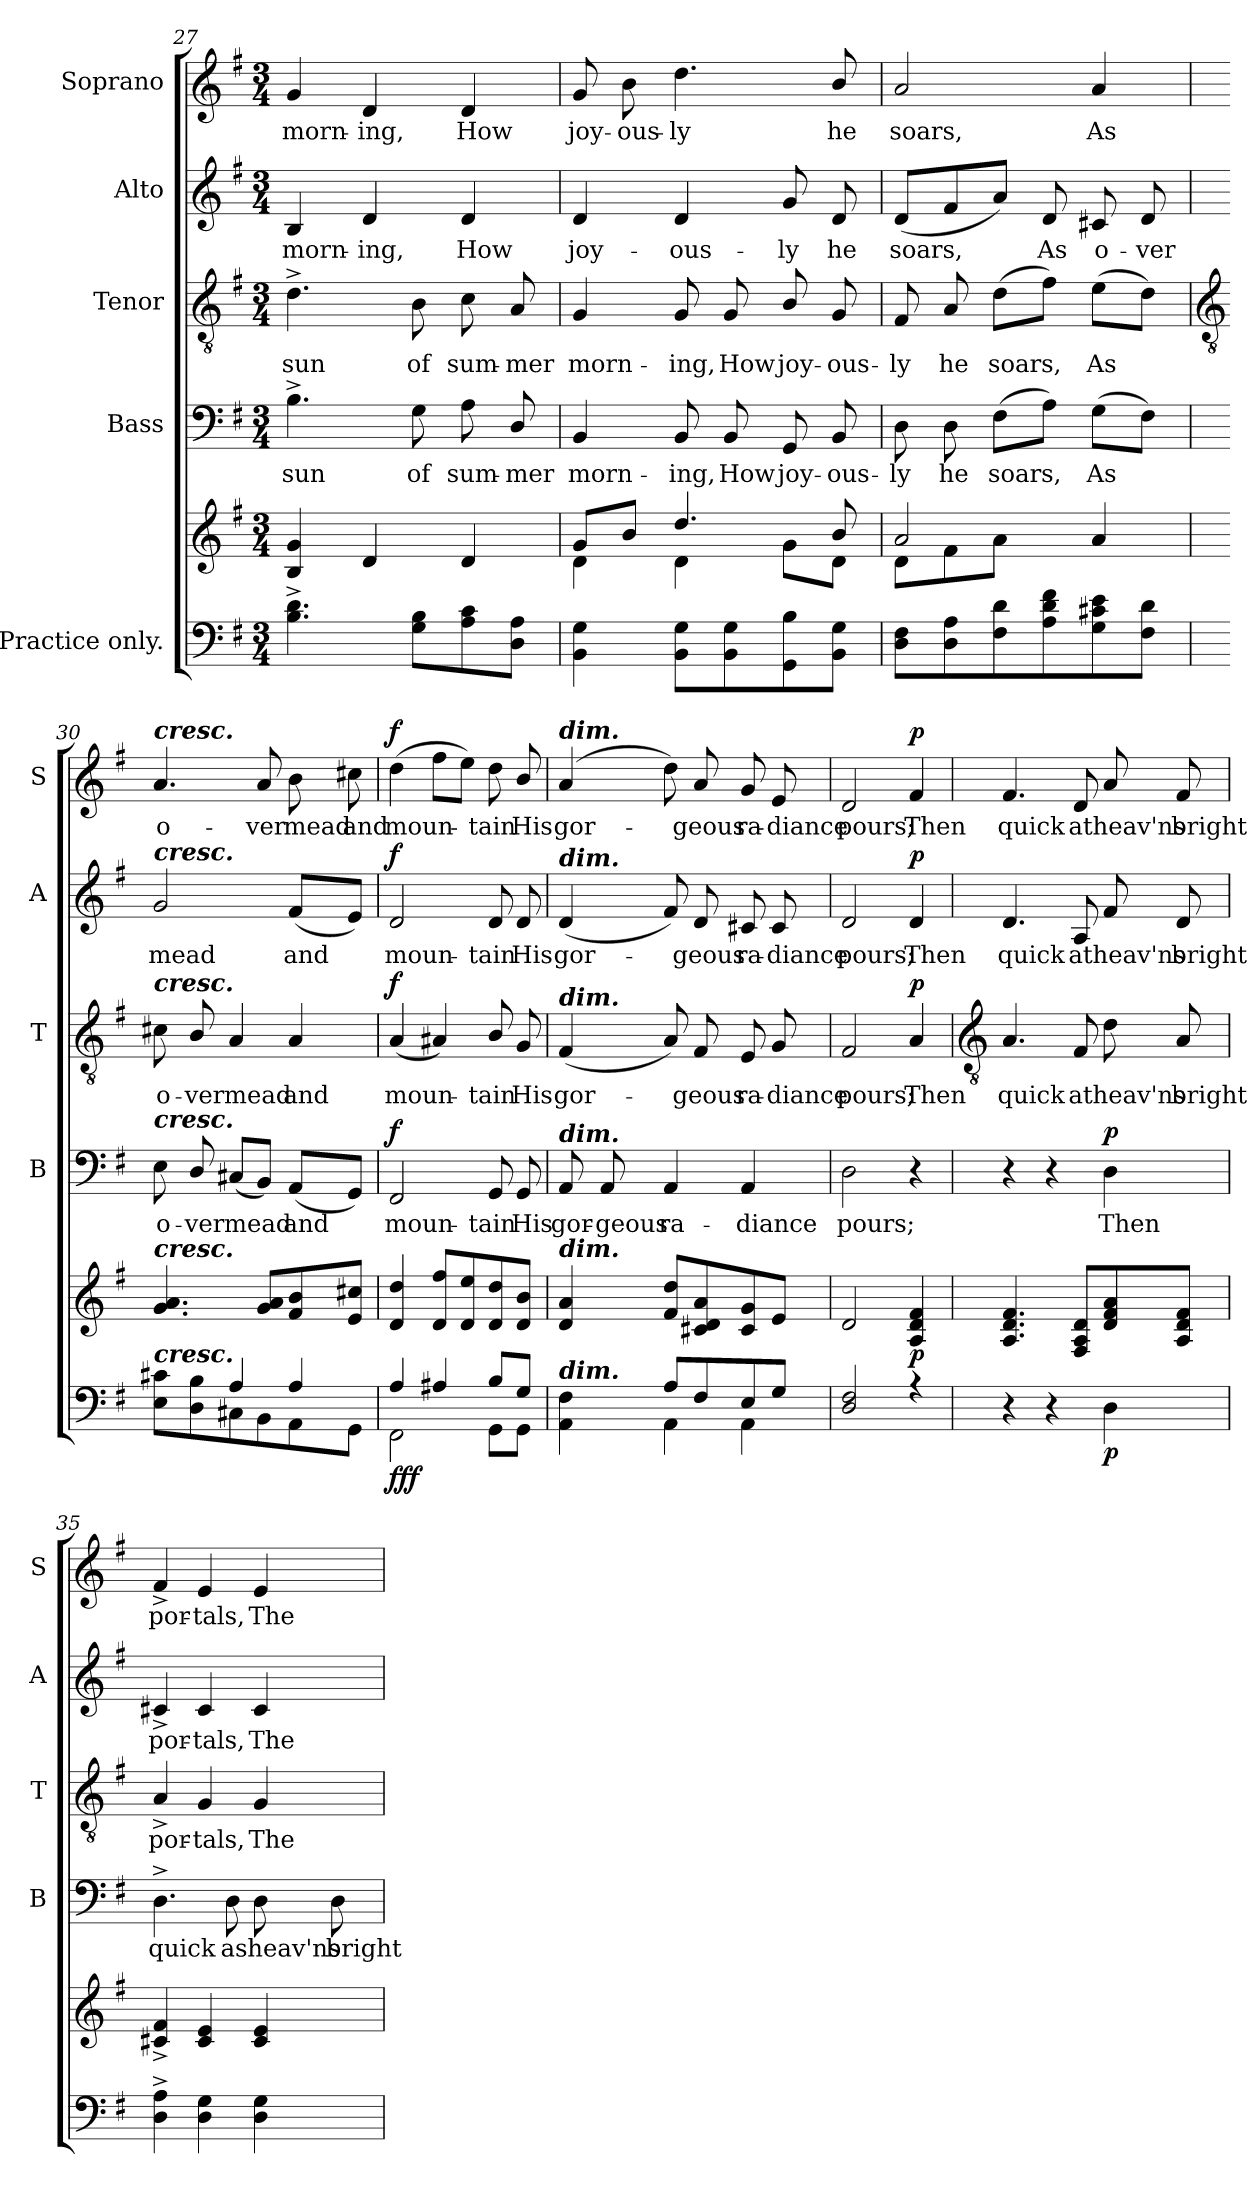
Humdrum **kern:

**kern	**kern	**dynam	**kern	**text	**dynam	**kern	**text	**dynam	**kern	**text	**dynam	**kern	**text	**dynam
*part5	*part5	*part5	*part4	*part4	*part4	*part3	*part3	*part3	*part2	*part2	*part2	*part1	*part1	*part1
*staff6	*staff5	*staff5/6	*staff4	*staff4	*staff4	*staff3	*staff3	*staff3	*staff2	*staff2	*staff2	*staff1	*staff1	*staff1
*I"Practice only.	*	*	*I"Bass	*	*	*I"Tenor	*	*	*I"Alto	*	*	*I"Soprano	*	*
*	*	*	*I'B	*	*	*I'T	*	*	*I'A	*	*	*I'S	*	*
*clefF4	*clefG2	*	*clefF4	*	*	*clefGv2	*	*	*clefG2	*	*	*clefG2	*	*
*k[f#]	*k[f#]	*	*k[f#]	*	*	*k[f#]	*	*	*k[f#]	*	*	*k[f#]	*	*
*G:	*G:	*	*G:	*	*	*G:	*	*	*G:	*	*	*G:	*	*
*M3/4	*M3/4	*	*M3/4	*	*	*M3/4	*	*	*M3/4	*	*	*M3/4	*	*
=27	=27	=27	=27	=27	=27	=27	=27	=27	=27	=27	=27	=27	=27	=27
*	*^	*	*	*	*	*	*	*	*	*	*	*	*	*
!	!	!	!	!	!LO:LY:b	!	!	!LO:LY:b	!	!	!LO:LY:b	!	!	!LO:LY:b	!
4.B^ 4.d^	4B 4g	2.ryy	.	4.B^	sun	.	4.d^	sun	.	4B	morn-	.	4g	morn-	.
!	!	!	!	!	!	!	!	!	!	!	!LO:LY:b	!	!	!LO:LY:b	!
.	4d	.	.	.	.	.	.	.	.	4d	-ing,	.	4d	-ing,	.
!	!	!	!	!	!LO:LY:b	!	!	!LO:LY:b	!	!	!	!	!	!	!
8G 8BL	.	.	.	8G	of	.	8B	of	.	.	.	.	.	.	.
!	!	!	!	!	!LO:LY:b	!	!	!LO:LY:b	!	!	!LO:LY:b	!	!	!LO:LY:b	!
8A 8c	4d	.	.	8A	sum-	.	8c	sum-	.	4d	How	.	4d	How	.
!	!	!	!	!	!LO:LY:b	!	!	!LO:LY:b	!	!	!	!	!	!	!
8D 8AJ	.	.	.	8D/	-mer	.	8A	-mer	.	.	.	.	.	.	.
=28	=28	=28	=28	=28	=28	=28	=28	=28	=28	=28	=28	=28	=28	=28	=28
!	!	!	!	!	!LO:LY:b	!	!	!LO:LY:b	!	!	!LO:LY:b	!	!	!LO:LY:b	!
4BB 4G	8gL	4d\	.	4BB	morn-	.	4G	morn-	.	4d	joy-	.	8g	joy-	.
!	!	!	!	!	!	!	!	!	!	!	!	!	!	!LO:LY:b	!
.	8bJ	.	.	.	.	.	.	.	.	.	.	.	8b	-ous-	.
!	!	!	!	!	!LO:LY:b	!	!	!LO:LY:b	!	!	!LO:LY:b	!	!	!LO:LY:b	!
8BB 8GL	4.dd/	4d\	.	8BB	-ing,	.	8G	-ing,	.	4d	-ous-	.	4.dd	-ly	.
!	!	!	!	!	!LO:LY:b	!	!	!LO:LY:b	!	!	!	!	!	!	!
8BB 8G	.	.	.	8BB	How	.	8G	How	.	.	.	.	.	.	.
!	!	!	!	!	!LO:LY:b	!	!	!LO:LY:b	!	!	!LO:LY:b	!	!	!	!
8GG 8B	.	8g\L	.	8GG	joy-	.	8B/	joy-	.	8g	-ly	.	.	.	.
!	!	!	!	!	!LO:LY:b	!	!	!LO:LY:b	!	!	!LO:LY:b	!	!	!LO:LY:b	!
8BB 8GJ	8b/	8d\J	.	8BB	-ous-	.	8G	-ous-	.	8d	he	.	8b/	he	.
=29	=29	=29	=29	=29	=29	=29	=29	=29	=29	=29	=29	=29	=29	=29	=29
!	!	!	!	!	!LO:LY:b	!	!	!LO:LY:b	!	!	!LO:LY:b	!	!	!LO:LY:b	!
8D 8F#L	2a	8d\L	.	8D	-ly	.	8F#	-ly	.	(<8dL	soars,	.	2a	soars,	.
!	!	!	!	!	!LO:LY:b	!	!	!LO:LY:b	!	!	!	!	!	!	!
8D 8A	.	8f#\	.	8D	he	.	8A	he	.	8f#	.	.	.	.	.
!	!	!	!	!	!LO:LY:b	!	!	!LO:LY:b	!	!	!	!	!	!	!
8F# 8d	.	8a\J	.	(>8F#L	soars,	.	(>8dL	soars,	.	8aJ)	.	.	.	.	.
!	!	!	!	!	!	!	!	!	!	!	!LO:LY:b	!	!	!	!
8A 8d 8f#	.	4.ryy	.	8AJ)	.	.	8f#J)	.	.	8d	As	.	.	.	.
!	!	!	!	!	!LO:LY:b	!	!	!LO:LY:b	!	!	!LO:LY:b	!	!	!LO:LY:b	!
8G 8c#X 8e	4a	.	.	(>8GL	As	.	(>8eL	As	.	8c#X	o-	.	4a	As	.
!	!	!	!	!	!	!	!	!	!	!	!LO:LY:b	!	!	!	!
8F# 8dJ	.	.	.	8F#J)	.	.	8dJ)	.	.	8d	-ver	.	.	.	.
*	*v	*v	*	*	*	*	*	*	*	*	*	*	*	*	*
!!LO:LB:g=z
=30	=30	=30	=30	=30	=30	=30	=30	=30	=30	=30	=30	=30	=30	=30
*	*	*	*	*	*	*clefGv2	*	*	*	*	*	*	*	*
*^	*	*	*	*	*	*	*	*	*	*	*	*	*	*
!	!	!	!	!	!	!	!	!	!	!	!	!	!LO:TX:a:Bi:t=cresc.	!	!
!	!	!	!	!	!	!	!	!	!	!LO:TX:a:Bi:t=cresc.	!	!	!	!	!
!	!	!	!	!	!	!	!LO:TX:a:Bi:t=cresc.	!	!	!	!	!	!	!	!
!	!	!	!	!LO:TX:a:Bi:t=cresc.	!	!	!	!	!	!	!	!	!	!	!
!	!	!LO:TX:a:Bi:t=cresc.	!	!	!	!	!	!	!	!	!	!	!	!	!
!LO:TX:a:Bi:t=cresc.	!	!	!	!	!	!	!	!	!	!	!	!	!	!	!
!	!	!	!	!	!LO:LY:b	!	!	!LO:LY:b	!	!	!LO:LY:b	!	!	!LO:LY:b	!
4ryy	8E\ 8c#X\L	4.g 4.a	.	8E	o-	.	8c#X	o-	.	2g	mead	.	4.a	o-	.
!	!	!	!	!	!LO:LY:b	!	!	!LO:LY:b	!	!	!	!	!	!	!
.	8D\ 8B\	.	.	8D/	-ver	.	8B/	-ver	.	.	.	.	.	.	.
!	!	!	!	!	!LO:LY:b	!	!	!LO:LY:b	!	!	!	!	!	!	!
4A/	8C#X\	.	.	(<8C#XL	mead	.	4A	mead	.	.	.	.	.	.	.
!	!	!	!	!	!	!	!	!	!	!	!	!	!	!LO:LY:b	!
.	8BB\	8g 8aL	.	8BBJ)	.	.	.	.	.	.	.	.	8a	-ver	.
!	!	!	!	!	!LO:LY:b	!	!	!LO:LY:b	!	!	!LO:LY:b	!	!	!LO:LY:b	!
4A/	8AA\	8f# 8b	.	(<8AAL	and	.	4A	and	.	(<8f#L	and	.	8b	mead	.
!	!	!	!	!	!	!	!	!	!	!	!	!	!	!LO:LY:b	!
.	8GG\J	8e 8cc#XJ	.	8GGJ)	.	.	.	.	.	8eJ)	.	.	8cc#X	and	.
=31	=31	=31	=31	=31	=31	=31	=31	=31	=31	=31	=31	=31	=31	=31	=31
!	!	!	!LO:DY:b=2	!	!LO:LY:b	!	!	!LO:LY:b	!	!	!LO:LY:b	!	!	!LO:LY:b	!
!	!	!	!LO:DY:n=1:b=2	!	!	!	!	!	!	!	!	!	!	!	!
!	!	!	!LO:DY:n=2:b	!	!	!LO:DY:b	!	!	!LO:DY:b	!	!	!LO:DY:b	!	!	!LO:DY:b
4A/	2FF#\	4d 4dd	f f f	2FF#	moun-	f	(<4A	moun-	f	2d	moun-	f	(>4dd	moun-	f
4A#X/	.	8d 8ff#L	.	.	.	.	4A#X)	.	.	.	.	.	8ff#L	.	.
.	.	8d 8ee	.	.	.	.	.	.	.	.	.	.	8eeJ)	.	.
!	!	!	!	!	!LO:LY:b	!	!	!LO:LY:b	!	!	!LO:LY:b	!	!	!LO:LY:b	!
8B/L	8GG\L	8d 8dd	.	8GG	-tain	.	8B/	tain	.	8d	-tain	.	8dd	tain	.
!	!	!	!	!	!LO:LY:b	!	!	!LO:LY:b	!	!	!LO:LY:b	!	!	!LO:LY:b	!
8G/J	8GG\J	8d/ 8b/J	.	8GG	His	.	8G	His	.	8d	His	.	8b/	His	.
=32	=32	=32	=32	=32	=32	=32	=32	=32	=32	=32	=32	=32	=32	=32	=32
!	!	!	!	!	!	!	!	!	!	!	!	!	!LO:TX:a:Bi:t=dim.	!	!
!	!	!	!	!	!	!	!	!	!	!LO:TX:a:Bi:t=dim.	!	!	!	!	!
!	!	!	!	!	!	!	!LO:TX:a:Bi:t=dim.	!	!	!	!	!	!	!	!
!	!	!	!	!LO:TX:a:Bi:t=dim.	!	!	!	!	!	!	!	!	!	!	!
!	!	!LO:TX:a:Bi:t=dim.	!	!	!	!	!	!	!	!	!	!	!	!	!
!LO:TX:a:Bi:t=dim.	!	!	!	!	!	!	!	!	!	!	!	!	!	!	!
!	!	!	!	!	!LO:LY:b	!	!	!LO:LY:b	!	!	!LO:LY:b	!	!	!LO:LY:b	!
4ryy	4AA\ 4F#\	4d 4a	.	8AA	gor-	.	(<4F#	gor-	.	(<4d	gor-	.	(<4a	gor-	.
!	!	!	!	!	!LO:LY:b	!	!	!	!	!	!	!	!	!	!
.	.	.	.	8AA	-geous	.	.	.	.	.	.	.	.	.	.
!	!	!	!	!	!LO:LY:b	!	!	!	!	!	!	!	!	!	!
8A/L	4AA\	8f# 8ddL	.	4AA	ra-	.	8A)	.	.	8f#)	.	.	8dd)	.	.
!	!	!	!	!	!	!	!	!LO:LY:b	!	!	!LO:LY:b	!	!	!LO:LY:b	!
8F#/	.	8c#X 8d 8a	.	.	.	.	8F#	geous	.	8d	geous	.	8a	geous	.
!	!	!	!	!	!LO:LY:b	!	!	!LO:LY:b	!	!	!LO:LY:b	!	!	!LO:LY:b	!
8E/	4AA\	8c# 8g	.	4AA	-diance	.	8E	ra-	.	8c#X	ra-	.	8g	ra-	.
!	!	!	!	!	!	!	!	!LO:LY:b	!	!	!LO:LY:b	!	!	!LO:LY:b	!
8G/J	.	8eJ	.	.	.	.	8G	-diance	.	8c#	-diance	.	8e	-diance	.
=33	=33	=33	=33	=33	=33	=33	=33	=33	=33	=33	=33	=33	=33	=33	=33
!	!LO:N:vis=1	!	!	!	!LO:LY:b	!	!	!LO:LY:b	!	!	!LO:LY:b	!	!	!LO:LY:b	!
2D/ 2F#/	2.ryy	2d	.	2D	pours;	.	2F#	pours;	.	2d	pours;	.	2d	pours;	.
!	!	!	!LO:DY:b	!	!	!	!	!LO:LY:b	!LO:DY:b	!	!LO:LY:b	!LO:DY:b	!	!LO:LY:b	!LO:DY:b
4r	.	4A 4d 4f#	p	4r	.	.	4A	Then	p	4d	Then	p	4f#	Then	p
*v	*v	*	*	*	*	*	*	*	*	*	*	*	*	*	*
!!LO:LB:g=z
=34	=34	=34	=34	=34	=34	=34	=34	=34	=34	=34	=34	=34	=34	=34
*	*	*	*	*	*	*clefGv2	*	*	*	*	*	*	*	*
!	!	!	!	!	!	!	!LO:LY:b	!	!	!LO:LY:b	!	!	!LO:LY:b	!
4r	4.A 4.d 4.f#	.	4r	.	.	4.A	quick	.	4.d	quick	.	4.f#	quick	.
4r	.	.	4r	.	.	.	.	.	.	.	.	.	.	.
!	!	!	!	!	!	!	!LO:LY:b	!	!	!LO:LY:b	!	!	!LO:LY:b	!
.	8F# 8A 8dL	.	.	.	.	8F#	at	.	8A	at	.	8d	at	.
!	!	!LO:DY:b=2	!	!LO:LY:b	!LO:DY:b	!	!LO:LY:b	!	!	!LO:LY:b	!	!	!LO:LY:b	!
4D	8d 8f# 8a	p	4D	Then	p	8d	heav'ns	.	8f#	heav'ns	.	8a	heav'ns	.
!	!	!	!	!	!	!	!LO:LY:b	!	!	!LO:LY:b	!	!	!LO:LY:b	!
.	8A 8d 8f#J	.	.	.	.	8A	bright	.	8d	bright	.	8f#	bright	.
=35	=35	=35	=35	=35	=35	=35	=35	=35	=35	=35	=35	=35	=35	=35
!	!	!	!	!LO:LY:b	!	!	!LO:LY:b	!	!	!LO:LY:b	!	!	!LO:LY:b	!
4D^ 4A^	4c#X^ 4f#^	.	4.D^	quick	.	4A^	por-	.	4c#X^	por-	.	4f#^	por-	.
!	!	!	!	!	!	!	!LO:LY:b	!	!	!LO:LY:b	!	!	!LO:LY:b	!
4D 4G	4c# 4e	.	.	.	.	4G	-tals,	.	4c#	-tals,	.	4e	-tals,	.
!	!	!	!	!LO:LY:b	!	!	!	!	!	!	!	!	!	!
.	.	.	8D	as	.	.	.	.	.	.	.	.	.	.
!	!	!	!	!LO:LY:b	!	!	!LO:LY:b	!	!	!LO:LY:b	!	!	!LO:LY:b	!
4D 4G	4c# 4e	.	8D	heav'ns	.	4G	The	.	4c#	The	.	4e	The	.
!	!	!	!	!LO:LY:b	!	!	!	!	!	!	!	!	!	!
.	.	.	8D	bright	.	.	.	.	.	.	.	.	.	.
=	=	=	=	=	=	=	=	=	=	=	=	=	=	=
*-	*-	*-	*-	*-	*-	*-	*-	*-	*-	*-	*-	*-	*-	*-
